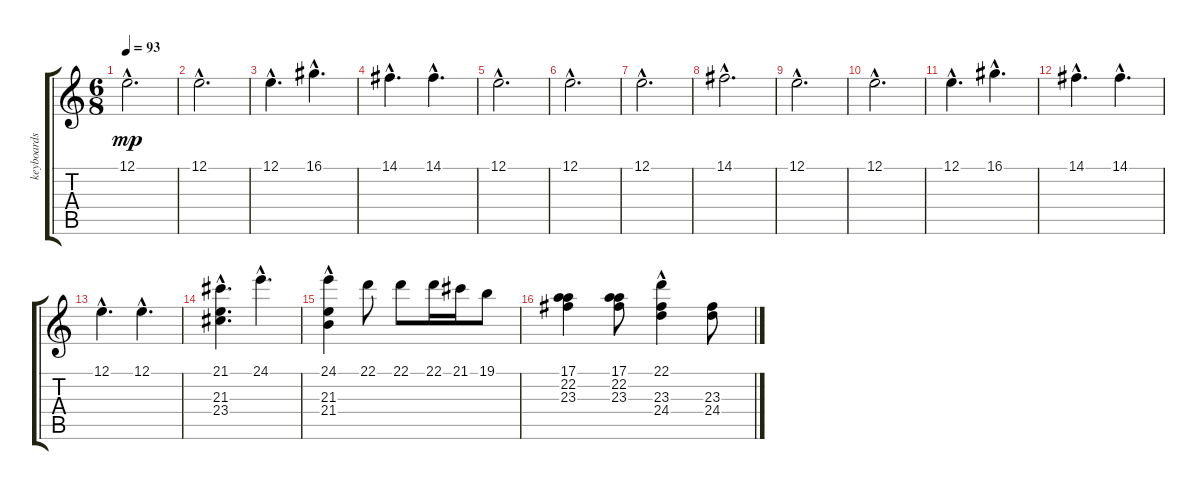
\track ("keyboards" "keyboards") {instrument stringensemble1}
\staff {score tabs}
\tuning (E4 B3 G3 D3 A2 E2) {hide}
\ts (6 8)
\tempo 93
\clef g2
\ks c
12.1{hac}.2{d dy mp} |
12.1{hac}.2{d} |
12.1{hac}.4{d} 16.1{hac}.4{d} |
14.1{hac}.4{d} 14.1{hac}.4{d} |
12.1{hac}.2{d} |
12.1{hac}.2{d} |
12.1{hac}.2{d} |
14.1{hac}.2{d} |
12.1{hac}.2{d} |
12.1{hac}.2{d} |
12.1{hac}.4{d} 16.1{hac}.4{d} |
14.1{hac}.4{d} 14.1{hac}.4{d} |
12.1{hac}.4{d} 12.1{hac}.4{d} |
(21.1{hac} 21.3{hac} 23.4{hac}).4{d} 24.1{hac}.4{d} |
(24.1 21.3{hac} 21.4{hac}).4 22.1.8 22.1.8 22.1.16 21.1.16 19.1.8 |
(17.1 22.2 23.3).4 (17.1 22.2 23.3).8 (22.1{hac} 23.3 24.4).4 (23.3 24.4).8
